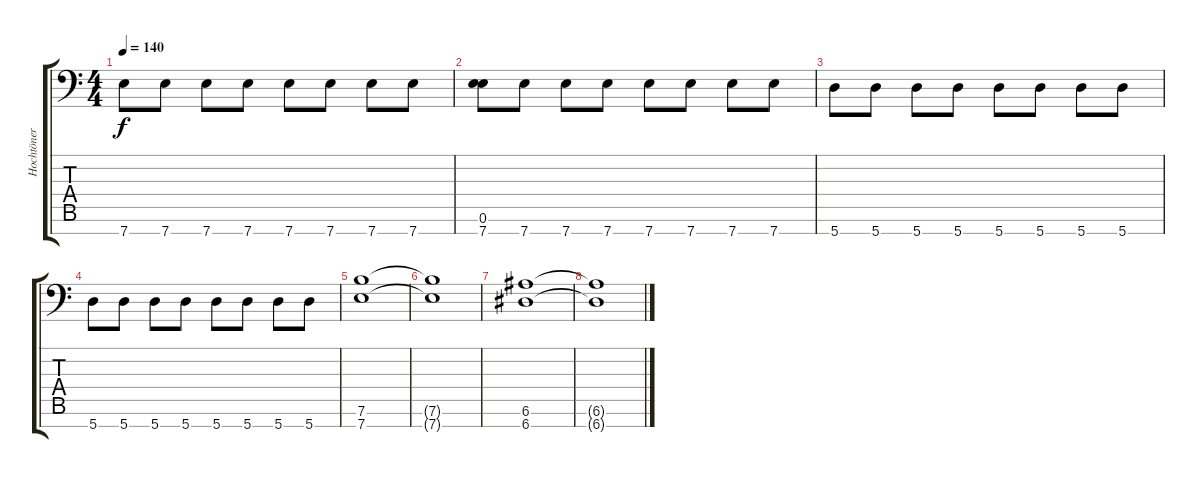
\track ("Hochtöner" "Hochtöner") {instrument distortionguitar}
\staff {score tabs}
\tuning (E4 B3 G3 D3 A2 E2 A1) {hide}
\ts (4 4)
\tempo 140
\clef f4
\ks c
7.7.8{dy f} 7.7.8 7.7.8 7.7.8 7.7.8 7.7.8 7.7.8 7.7.8 |
(0.6 7.7).8 7.7.8 7.7.8 7.7.8 7.7.8 7.7.8 7.7.8 7.7.8 |
5.7.8 5.7.8 5.7.8 5.7.8 5.7.8 5.7.8 5.7.8 5.7.8 |
5.7.8 5.7.8 5.7.8 5.7.8 5.7.8 5.7.8 5.7.8 5.7.8 |
(7.6 7.7).1 |
(7.6{t} 7.7{t}).1 |
(6.6 6.7).1 |
(6.6{t} 6.7{t}).1
